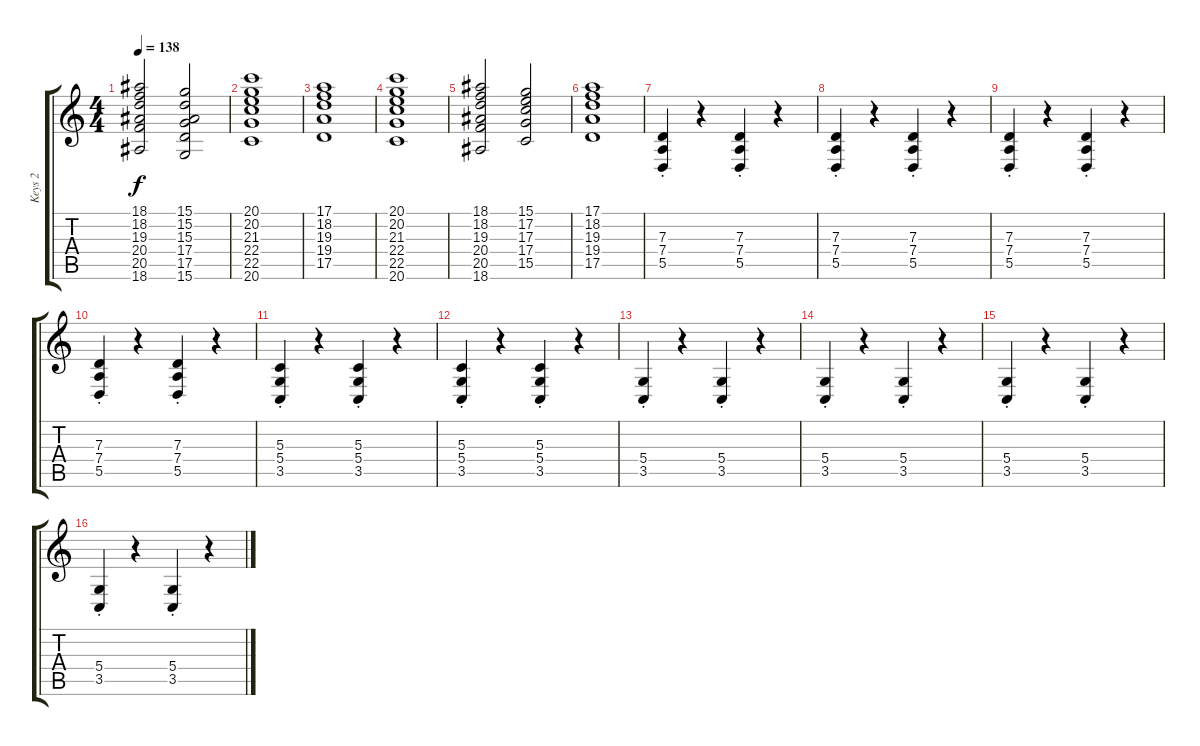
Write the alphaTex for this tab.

\track ("Keys 2" "Keys 2") {instrument stringensemble1}
\staff {score tabs}
\tuning (E4 B3 G3 D3 A2 E2) {hide}
\ts (4 4)
\tempo 138
\clef g2
\ks c
(18.1 18.2 19.3 20.4 20.5 18.6).2{dy f} (15.1 15.2 15.3 17.4 17.5 15.6).2 |
(20.1 20.2 21.3 22.4 22.5 20.6).1 |
(17.1 18.2 19.3 19.4 17.5).1 |
(20.1 20.2 21.3 22.4 22.5 20.6).1 |
(18.1 18.2 19.3 20.4 20.5 18.6).2 (15.1 17.2 17.3 17.4 15.5).2 |
(17.1 18.2 19.3 19.4 17.5).1 |
(7.3{st} 7.4{st} 5.5{st}).4{volume 10} r.4 (7.3{st} 7.4{st} 5.5{st}).4 r.4 |
(7.3{st} 7.4{st} 5.5{st}).4 r.4 (7.3{st} 7.4{st} 5.5{st}).4 r.4 |
(7.3{st} 7.4{st} 5.5{st}).4 r.4 (7.3{st} 7.4{st} 5.5{st}).4 r.4 |
(7.3{st} 7.4{st} 5.5{st}).4 r.4 (7.3{st} 7.4{st} 5.5{st}).4 r.4 |
(5.3{st} 5.4{st} 3.5{st}).4 r.4 (5.3{st} 5.4{st} 3.5{st}).4 r.4 |
(5.3{st} 5.4{st} 3.5{st}).4 r.4 (5.3{st} 5.4{st} 3.5{st}).4 r.4 |
(5.4{st} 3.5{st}).4 r.4 (5.4{st} 3.5{st}).4 r.4 |
(5.4{st} 3.5{st}).4 r.4 (5.4{st} 3.5{st}).4 r.4 |
(5.4{st} 3.5{st}).4 r.4 (5.4{st} 3.5{st}).4 r.4 |
(5.4{st} 3.5{st}).4 r.4 (5.4{st} 3.5{st}).4 r.4
